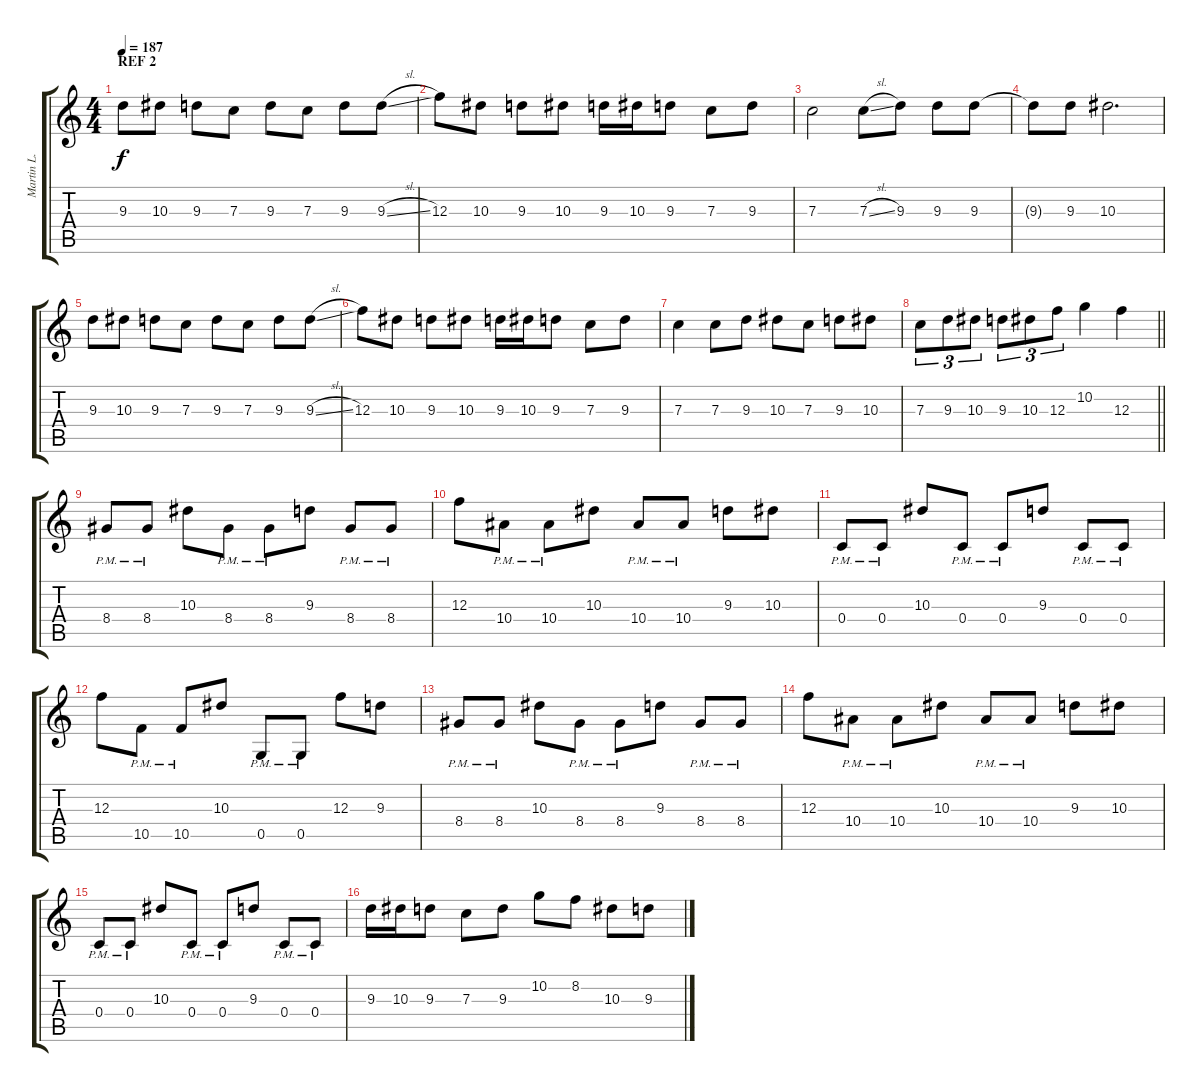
\track ("Martin L." "Martin L.") {instrument distortionguitar}
\staff {score tabs}
\tuning (D4 A3 F3 C3 G2 C2) {hide}
\ts (4 4)
\section ("" "REF 2")
\tempo 187
\clef g2
\ks c
9.3.8{dy f} 10.3.8 9.3.8 7.3.8 9.3.8 7.3.8 9.3.8 9.3{sl}.8 |
12.3.8 10.3.8 9.3.8 10.3.8 9.3.16 10.3.16 9.3.8 7.3.8 9.3.8 |
7.3.2 7.3{sl}.8 9.3.8 9.3.8 9.3.8 |
9.3{t}.8 9.3.8 10.3.2{d} |
9.3.8 10.3.8 9.3.8 7.3.8 9.3.8 7.3.8 9.3.8 9.3{sl}.8 |
12.3.8 10.3.8 9.3.8 10.3.8 9.3.16 10.3.16 9.3.8 7.3.8 9.3.8 |
7.3.4 7.3.8 9.3.8 10.3.8 7.3.8 9.3.8 10.3.8 |
\barLineRight lightlight
7.3.8{tu (3 2)} 9.3.8{tu (3 2)} 10.3.8{tu (3 2)} 9.3.8{tu (3 2)} 10.3.8{tu (3 2)} 12.3.8{tu (3 2)} 10.2.4 12.3.4 |
8.4{pm}.8 8.4{pm}.8 10.3.8 8.4{pm}.8 8.4{pm}.8 9.3.8 8.4{pm}.8 8.4{pm}.8 |
12.3.8 10.4{pm}.8 10.4{pm}.8 10.3.8 10.4{pm}.8 10.4{pm}.8 9.3.8 10.3.8 |
0.4{pm}.8 0.4{pm}.8 10.3.8 0.4{pm}.8 0.4{pm}.8 9.3.8 0.4{pm}.8 0.4{pm}.8 |
12.3.8 10.5{pm}.8 10.5{pm}.8 10.3.8 0.5{pm}.8 0.5{pm}.8 12.3.8 9.3.8 |
8.4{pm}.8 8.4{pm}.8 10.3.8 8.4{pm}.8 8.4{pm}.8 9.3.8 8.4{pm}.8 8.4{pm}.8 |
12.3.8 10.4{pm}.8 10.4{pm}.8 10.3.8 10.4{pm}.8 10.4{pm}.8 9.3.8 10.3.8 |
0.4{pm}.8 0.4{pm}.8 10.3.8 0.4{pm}.8 0.4{pm}.8 9.3.8 0.4{pm}.8 0.4{pm}.8 |
9.3.16 10.3.16 9.3.8 7.3.8 9.3.8 10.2.8 8.2.8 10.3.8 9.3.8
